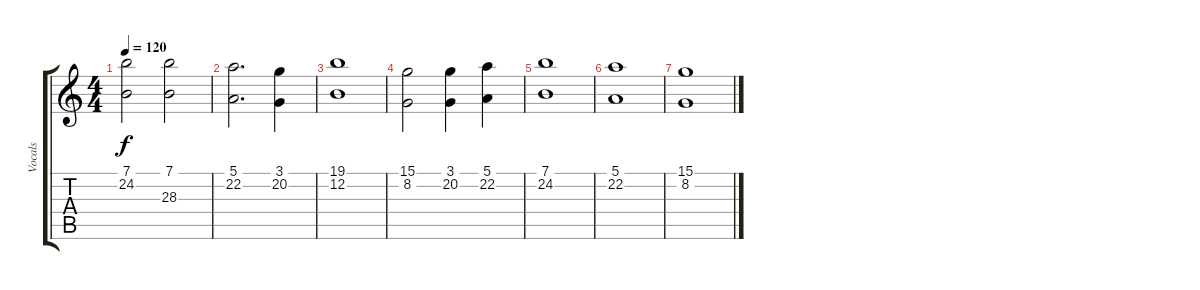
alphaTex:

\track ("Vocals" "Vocals") {solo instrument electricpiano2}
\staff {score tabs}
\tuning (E4 B3 G3 D3 A2 E2) {hide}
\ts (4 4)
\tempo 120
\clef g2
\ks c
(7.1 24.2).2{dy f} (7.1 28.3).2 |
(5.1 22.2).2{d} (3.1 20.2).4 |
(19.1 12.2).1 |
(15.1 8.2).2 (3.1 20.2).4 (5.1 22.2).4 |
(7.1 24.2).1 |
(5.1 22.2).1 |
(15.1 8.2).1
